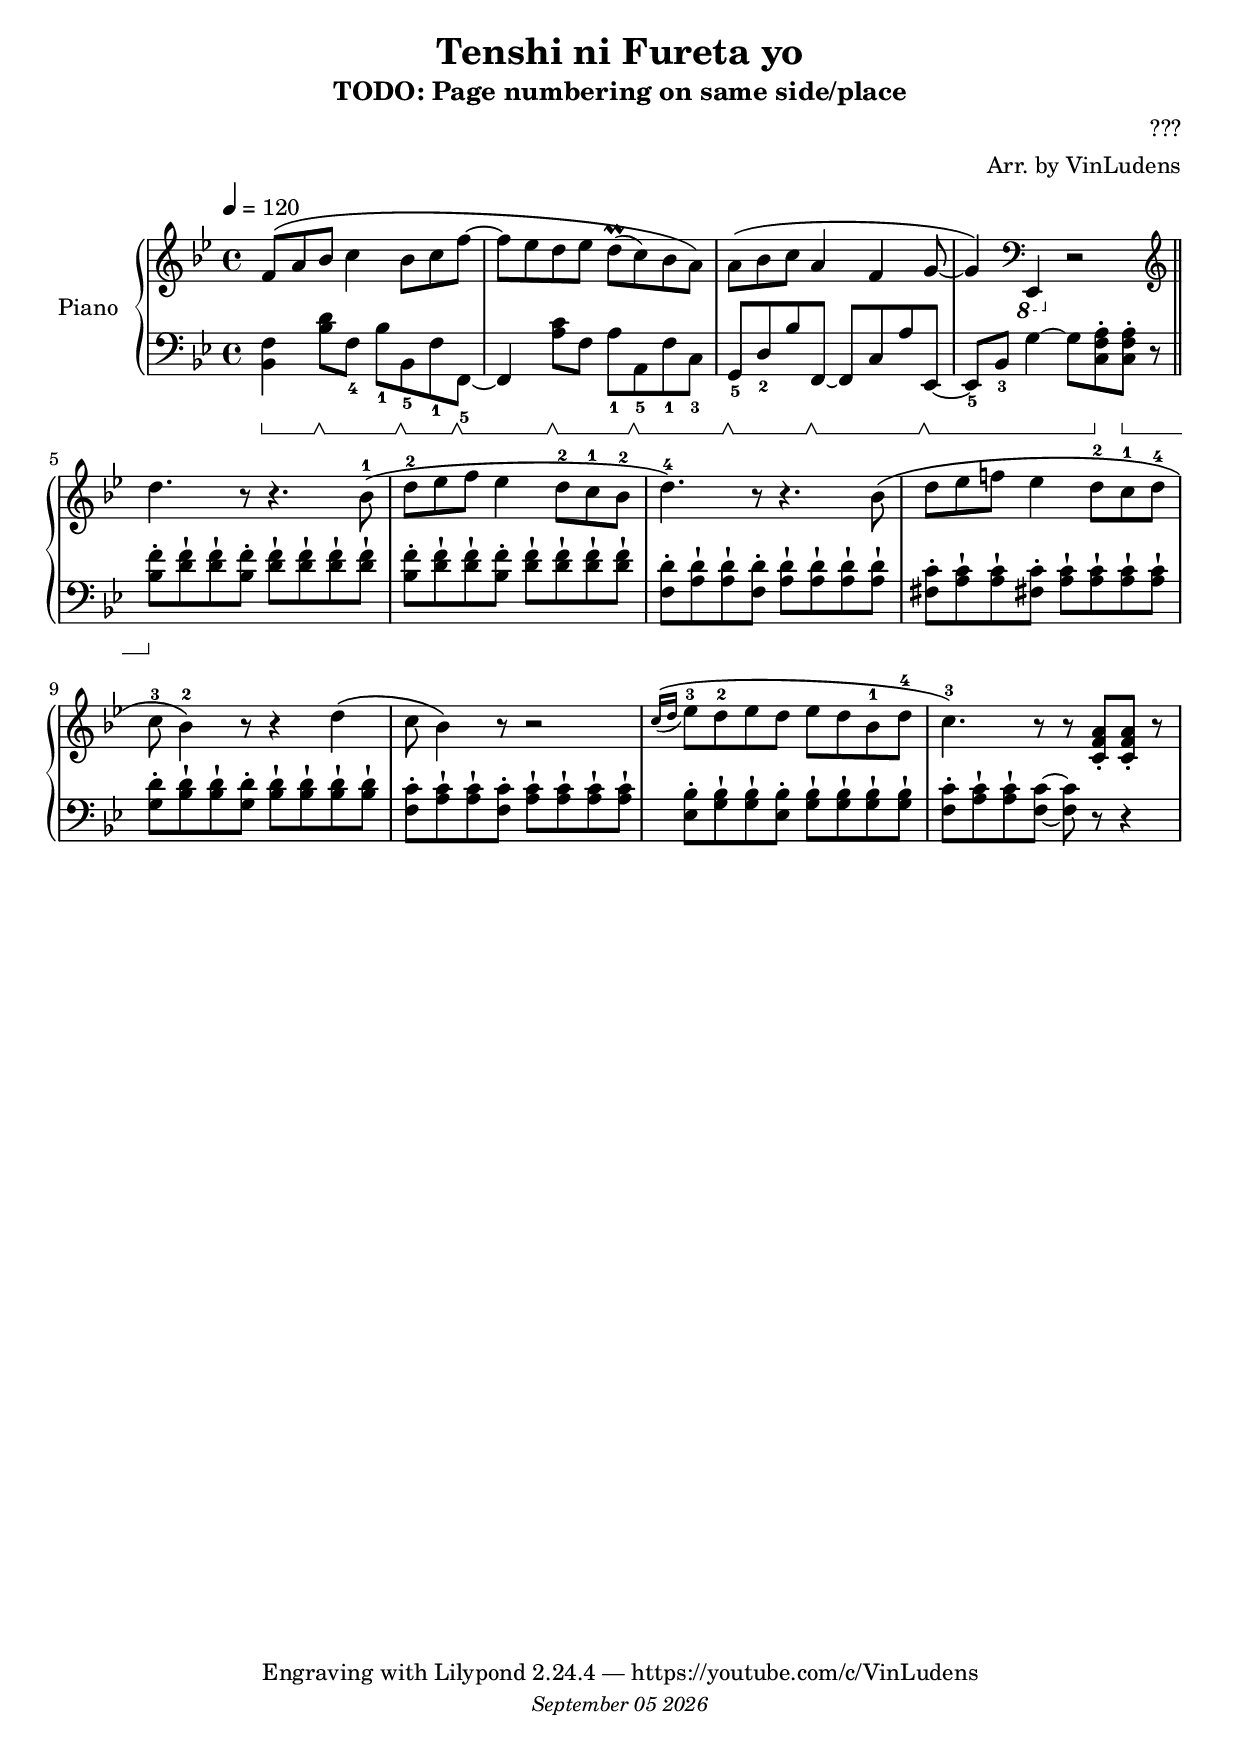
\version "2.22.1"

date = #(strftime "%B %d %Y" (localtime (current-time)))
\header {
  title = "Tenshi ni Fureta yo"
  subtitle = "TODO: Page numbering on same side/place"
  %instrument = "Piano"
  composer = "???"
  arranger = "Arr. by VinLudens"
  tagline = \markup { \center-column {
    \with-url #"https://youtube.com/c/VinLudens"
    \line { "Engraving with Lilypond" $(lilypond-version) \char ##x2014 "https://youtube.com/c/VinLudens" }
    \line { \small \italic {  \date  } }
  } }
}

%#(set-global-staff-size 20)
%showLastLength = R1 * 10

\paper {
  #(set-paper-size "a4")
}

\include "global.ly"
\version "2.22.1"
\include "global.ly"

right = \absolute {
  \global \tempo 4 = 120
  f'8\( a' bes' c''4 bes'8 c'' f'' ~ |
  8 es'' d'' es'' d''( \prall c'') bes' a'\) |
  a'\( bes' c'' a'4 f'4 g'8 ~ |
  4\) \clef "bass" \ottava -1 es,, \ottava 0 r2 | 
  
  \bar "||" \clef "treble"
  
  d''4. r8 r4. bes'8-1\( |
  d''-2 es'' f'' es''4 d''8-2 c''-1 bes'-2 |
  d''4.-4\) r8 r4. bes'8\( |
  d''8 es'' f'' es''4 d''8-2 c''-1 d''-4 |
  c''-3 bes'4-2\) r8 r4 d''\( |
  c''8 bes'4\) r8 r2 \acciaccatura { c''16\( d'' } |
  es''8-3 d''-2 es'' d'' es'' d'' bes'-1 d''-4 |
  c''4.-3\) r8 r8 <c' f' a'>-. q-. r |
%}
}

\version "2.22.1"
\include "global.ly"

left = \absolute {
  \global \override Fingering.direction = #DOWN
  <bes, f>4 <bes d'>8 f-4 bes-1 bes,-5 f-1 f,-5 ~ |
  4 <a c'>8 f a-1 a,-5 f-1 c-3
  g,-5 d-2 bes f, ~ 8 c a es, ~ |
  8-5 bes,-3 g4 ~ 8 <c f a>8-. 8-. r8 | \revert Fingering.direction
  
  \bar "||" %\clef "treble"
  
  <bes f'>8-. <d' f'>-! <d' f'>-! <bes f'>-. <d' f'>-! <d' f'>-! <d' f'>-! <d' f'>-! |
  <bes f'>8-. <d' f'>-! <d' f'>-! <bes f'>-. <d' f'>-! <d' f'>-! <d' f'>-! <d' f'>-! |
  <f d'>8-. <a d'>-! q-! <f d'>-. <a d'>-! q-! q-! q-! |
  <fis c'>8-. <a c'>-! q-! <fis c'>-. <a c'>-! q-! q-! q-! |
  <g d'>8-. <bes d'>-! q-! <g d'>-. <bes d'>-! q-! q-! q-! |
  <f c'>8-. <a c'>-! q-! <f c'>-. <a c'>-! q-! q-! q-! |
  <ees bes>8-. <g bes>-! q-! <ees bes>-. <g bes>-! q-! q-! q-! |
  <f c'>8-. <a c'>-! q-! <f c'>8 ~ 8 r8 r4 |
%}
}

\version "2.22.1"
\include "global.ly"

crescPoco = \tweak DynamicText.self-alignment-X #LEFT 
        #(make-dynamic-script (markup #:normal-text #:italic "cresc. poco a poco"))

rit = \tweak DynamicText.self-alignment-X #LEFT #(make-dynamic-script
  (markup #:normal-text #:italic "rit."))

rall = \tweak DynamicText.self-alignment-X #LEFT #(make-dynamic-script
  (markup #:normal-text #:italic "rall."))

dynamics = {
  \global
  % allow text in the dynamics block to be centered vertically
  % \override TextScript.extra-offset = #'(0 . 1)
%}
}

\version "2.22.1"
\include "global.ly"

sustainRaise = \sustainOff\sustainOn

% https://music.stackexchange.com/questions/113927/how-to-remove-piano-pedal-bracket-edges-on-both-sides
sustainTrailStart = \once\override Dynamics.PianoPedalBracket.edge-height = #'(0 . 1)
sustainTrailEnd   = \once\override Dynamics.PianoPedalBracket.edge-height = #'(1 . 0)

pedal = { \override SustainPedal.X-offset = #5
  \global \set Dynamics.pedalSustainStyle = #'bracket
  % allow text in the dynamics block to be centered vertically
  % \override TextScript.extra-offset = #'(0 . 1)
  s4\sustainOn s4\sustainRaise s8 s8\sustainRaise s8 s8\sustainRaise |
  s4 s\sustainRaise s8 s8\sustainRaise  s4 |
  s4\sustainRaise s8 s8\sustainRaise s4 s8 s8\sustainRaise |
  s4 s4 s8 8\sustainOff s4\sustainOn |
  s1\sustainOff |
%}
}


\score {
  \new PianoStaff \with {
    instrumentName = "Piano"
  } << \accidentalStyle piano
    \new Staff = "right" \with {
      midiInstrument = "acoustic grand"
    } \right
    \new Dynamics = "Dynamics" \dynamics
    \new Staff = "left" \with {
      midiInstrument = "acoustic grand"
    } { \clef bass \left }
    \new Dynamics = "Pedal" \pedal
  >>
  \layout { }
  \midi {
    %\tempo 4=80
    \set Staff.midiMaximumVolume = #0.7
  }
}
